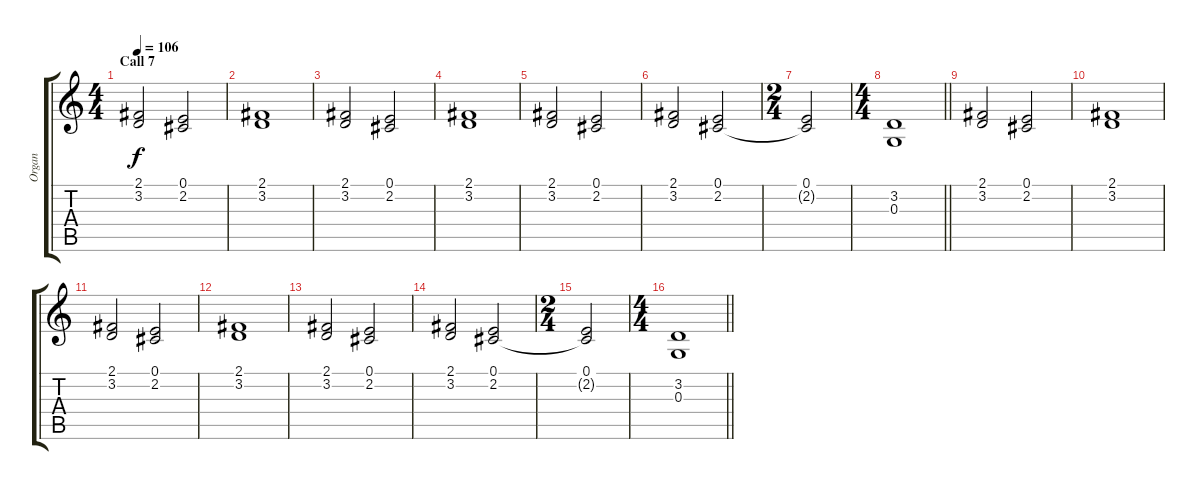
\track ("Organ" "Organ") {instrument percussiveorgan}
\staff {score tabs}
\tuning (E4 B3 G3 D3 A2 E2) {hide}
\ts (4 4)
\section ("" "Call 7")
\tempo 106
\clef g2
\ks c
(2.1 3.2).2{dy f} (0.1 2.2).2 |
(2.1 3.2).1 |
(2.1 3.2).2 (0.1 2.2).2 |
(2.1 3.2).1 |
(2.1 3.2).2 (0.1 2.2).2 |
(2.1 3.2).2 (0.1 2.2).2 |
\ts (2 4)
(0.1 2.2{t}).2 |
\ts (4 4)
\barLineRight lightlight
(3.2 0.3).1 |
(2.1 3.2).2 (0.1 2.2).2 |
(2.1 3.2).1 |
(2.1 3.2).2 (0.1 2.2).2 |
(2.1 3.2).1 |
(2.1 3.2).2 (0.1 2.2).2 |
(2.1 3.2).2 (0.1 2.2).2 |
\ts (2 4)
(0.1 2.2{t}).2 |
\ts (4 4)
\barLineRight lightlight
(3.2 0.3).1
